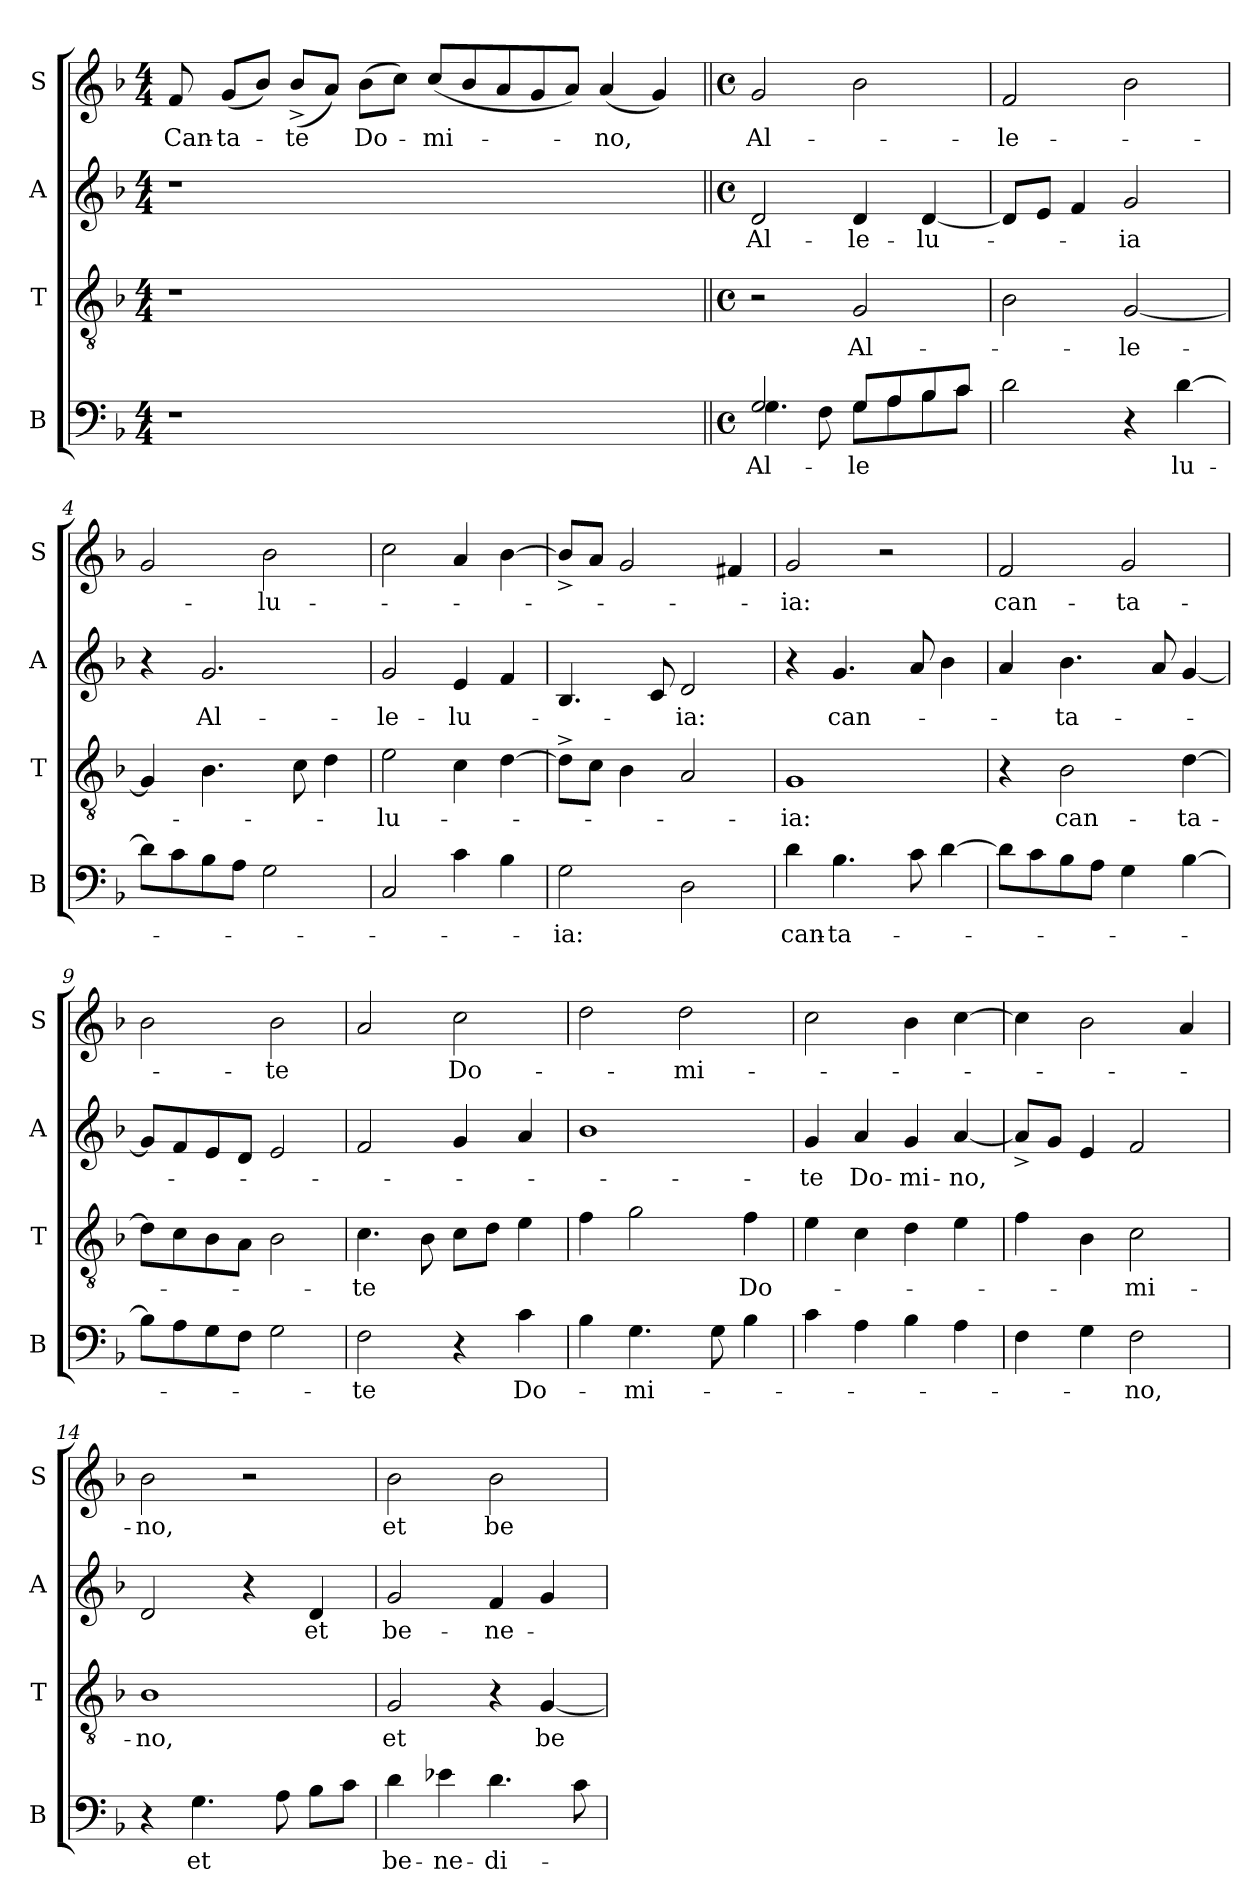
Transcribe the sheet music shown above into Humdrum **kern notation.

**kern	**text	**kern	**text	**kern	**text	**kern	**text
*part4	*part4	*part3	*part3	*part2	*part2	*part1	*part1
*staff4	*staff4	*staff3	*staff3	*staff2	*staff2	*staff1	*staff1
*I"B	*	*I"T	*	*I"A	*	*I"S	*
*I'B	*	*I'T	*	*I'A	*	*I'S	*
*clefF4	*	*clefGv2	*	*clefG2	*	*clefG2	*
*k[b-]	*	*k[b-]	*	*k[b-]	*	*k[b-]	*
*F:	*	*F:	*	*F:	*	*F:	*
*M4/4	*	*M4/4	*	*M4/4	*	*M4/4	*
=1	=1	=1	=1	=1	=1	=1	=1
!LO:N:vis=1	!	!LO:N:vis=1	!	!LO:N:vis=1	!	!	!LO:LY:b
1r	.	1r	.	1r	.	8f/	Can-
!	!	!	!	!	!	!	!LO:LY:b:rj
.	.	.	.	.	.	(<8g/L	-ta-
.	.	.	.	.	.	8b-/J)	.
!	!	!	!	!	!	!	!LO:LY:b
.	.	.	.	.	.	(<8b-^</L	-te
.	.	.	.	.	.	8a/J)	.
!	!	!	!	!	!	!	!LO:LY:b
.	.	.	.	.	.	(>8b-\L	Do-
.	.	.	.	.	.	8cc\J)	.
!	!	!	!	!	!	!	!LO:LY:b
.	.	.	.	.	.	(<8cc/L	-mi-
1ryy	.	1ryy	.	1ryy	.	8b-/	.
.	.	.	.	.	.	8a/	.
.	.	.	.	.	.	8g/	.
.	.	.	.	.	.	8a/J)	.
!	!	!	!	!	!	!	!LO:LY:b
.	.	.	.	.	.	(<4a/	-no,
.	.	.	.	.	.	4g/)	.
=2||	=2||	=2||	=2||	=2||	=2||	=2||	=2||
*M4/4	*	*M4/4	*	*M4/4	*	*M4/4	*
*met(c)	*	*met(c)	*	*met(c)	*	*met(c)	*
!	!LO:LY:b	!	!	!	!LO:LY:b	!	!LO:LY:b
*^	*	*	*	*	*	*	*
2G/	4.G\	Al-	2r	.	2d/	Al-	2g/	Al-
.	8F\	.	.	.	.	.	.	.
!	!	!LO:LY:b	!	!LO:LY:b	!	!LO:LY:b	!	!
8G/L	8G\L	-le	2G/	Al-	4d/	-le-	2b-\	.
8A/	8A\	.	.	.	.	.	.	.
!	!	!	!	!	!	!LO:LY:b	!	!
8B-/	8B-\	.	.	.	[<4d/	-lu-	.	.
8c/J	8c\J	.	.	.	.	.	.	.
=3	=3	=3	=3	=3	=3	=3	=3	=3
!	!	!	!	!	!	!	!	!LO:LY:b
*v	*v	*	*	*	*	*	*	*
2d\	.	2B-\	.	8d/L]	.	2f/	-le-
.	.	.	.	8e/J	.	.	.
.	.	.	.	4f/	.	.	.
!	!	!	!LO:LY:b	!	!LO:LY:b	!	!
4r	.	[<2G/	-le-	2g/	-ia	2b-\	.
!	!LO:LY:b	!	!	!	!	!	!
[>4d\	lu-	.	.	.	.	.	.
=4	=4	=4	=4	=4	=4	=4	=4
8d\L]	.	4G/]	.	4r	.	2g/	.
8c\	.	.	.	.	.	.	.
!	!	!	!	!	!LO:LY:b	!	!
8B-\	.	4.B-\	.	2.g/	Al-	.	.
8A\J	.	.	.	.	.	.	.
!	!	!	!	!	!	!	!LO:LY:b
2G\	.	.	.	.	.	2b-\	-lu-
.	.	8c\	.	.	.	.	.
.	.	4d\	.	.	.	.	.
=5	=5	=5	=5	=5	=5	=5	=5
!	!	!	!LO:LY:b	!	!LO:LY:b	!	!
2C/	.	2e\	-lu-	2g/	-le-	2cc\	.
!	!	!	!	!	!LO:LY:b	!	!
4c\	.	4c\	.	4e/	-lu-	4a/	.
4B-\	.	[<4d\	.	4f/	.	[<4b-\	.
!!LO:LB:g=z
=6	=6	=6	=6	=6	=6	=6	=6
!	!LO:LY:b	!	!	!	!	!	!
2G\	-ia:	8d^>\L]	.	4.B-/	.	8b-^</L]	.
.	.	8c\J	.	.	.	8a/J	.
.	.	4B-\	.	.	.	2g/	.
.	.	.	.	8c/	.	.	.
!	!	!	!	!	!LO:LY:b	!	!
2D\	.	2A/	.	2d/	-ia:	.	.
.	.	.	.	.	.	4f#X/	.
=7	=7	=7	=7	=7	=7	=7	=7
!	!LO:LY:b	!	!LO:LY:b	!	!	!	!LO:LY:b
4d\	can-	1G	-ia:	4r	.	2g/	-ia:
!	!LO:LY:b	!	!	!	!LO:LY:b	!	!
4.B-\	-ta-	.	.	4.g/	can-	.	.
.	.	.	.	.	.	2r	.
8c\	.	.	.	8a/	.	.	.
[>4d\	.	.	.	4b-\	.	.	.
=8	=8	=8	=8	=8	=8	=8	=8
!	!	!	!	!	!	!	!LO:LY:b
8d\L]	.	4r	.	4a/	.	2f/	can-
8c\	.	.	.	.	.	.	.
!	!	!	!LO:LY:b	!	!LO:LY:b	!	!
8B-\	.	2B-\	can-	4.b-\	-ta-	.	.
8A\J	.	.	.	.	.	.	.
!	!	!	!	!	!	!	!LO:LY:b
4G\	.	.	.	.	.	2g/	-ta-
.	.	.	.	8a/	.	.	.
!	!	!	!LO:LY:b	!	!	!	!
[>4B-\	.	[>4d\	-ta-	[<4g/	.	.	.
=9	=9	=9	=9	=9	=9	=9	=9
8B-\L]	.	8d\L]	.	8g/L]	.	2b-\	.
8A\	.	8c\	.	8f/	.	.	.
8G\	.	8B-\	.	8e/	.	.	.
8F\J	.	8A\J	.	8d/J	.	.	.
!	!	!	!	!	!	!	!LO:LY:b
2G\	.	2B-\	.	2e/	.	2b-\	-te
=10	=10	=10	=10	=10	=10	=10	=10
!	!LO:LY:b	!	!LO:LY:b	!	!	!	!
2F\	-te	4.c\	-te	2f/	.	2a/	.
.	.	8B-\	.	.	.	.	.
!	!	!	!	!	!	!	!LO:LY:b
4r	.	8c\L	.	4g/	.	2cc\	Do-
.	.	8d\J	.	.	.	.	.
!	!LO:LY:b	!	!	!	!	!	!
4c\	Do-	4e\	.	4a/	.	.	.
=11	=11	=11	=11	=11	=11	=11	=11
4B-\	.	4f\	.	1b-	.	2dd\	.
!	!LO:LY:b	!	!	!	!	!	!
4.G\	-mi-	2g\	.	.	.	.	.
!	!	!	!	!	!	!	!LO:LY:b
.	.	.	.	.	.	2dd\	-mi-
8G\	.	.	.	.	.	.	.
!	!	!	!LO:LY:b	!	!	!	!
4B-\	.	4f\	Do-	.	.	.	.
!!LO:LB:g=z
=12	=12	=12	=12	=12	=12	=12	=12
!	!	!	!	!	!LO:LY:b	!	!
4c\	.	4e\	.	4g/	-te	2cc\	.
!	!	!	!	!	!LO:LY:b	!	!
4A\	.	4c\	.	4a/	Do-	.	.
!	!	!	!	!	!LO:LY:b	!	!
4B-\	.	4d\	.	4g/	-mi-	4b-\	.
!	!	!	!	!	!LO:LY:b	!	!
4A\	.	4e\	.	[<4a/	-no,	[>4cc\	.
=13	=13	=13	=13	=13	=13	=13	=13
4F\	.	4f\	.	8a^</L]	.	4cc\]	.
.	.	.	.	8g/J	.	.	.
4G\	.	4B-\	.	4e/	.	2b-\	.
!	!LO:LY:b	!	!LO:LY:b	!	!	!	!
2F\	-no,	2c\	-mi-	2f/	.	.	.
.	.	.	.	.	.	4a/	.
=14	=14	=14	=14	=14	=14	=14	=14
!	!	!	!LO:LY:b	!	!	!	!LO:LY:b
4r	.	1B-	-no,	2d/	.	2b-\	-no,
!	!LO:LY:b	!	!	!	!	!	!
4.G\	et	.	.	.	.	.	.
.	.	.	.	4r	.	2r	.
8A\	.	.	.	.	.	.	.
!	!	!	!	!	!LO:LY:b	!	!
8B-\L	.	.	.	4d/	et	.	.
8c\J	.	.	.	.	.	.	.
=15	=15	=15	=15	=15	=15	=15	=15
!	!LO:LY:b	!	!LO:LY:b	!	!LO:LY:b	!	!LO:LY:b
4d\	be-	2G/	et	2g/	be-	2b-\	et
!	!LO:LY:b	!	!	!	!	!	!
4e-X\	-ne-	.	.	.	.	.	.
!	!LO:LY:b	!	!	!	!LO:LY:b	!	!LO:LY:b
4.d\	-di-	4r	.	4f/	-ne-	2b-\	be-
!	!	!	!LO:LY:b	!	!	!	!
.	.	[<4G/	be-	4g/	.	.	.
8c\	.	.	.	.	.	.	.
=	=	=	=	=	=	=	=
*-	*-	*-	*-	*-	*-	*-	*-
